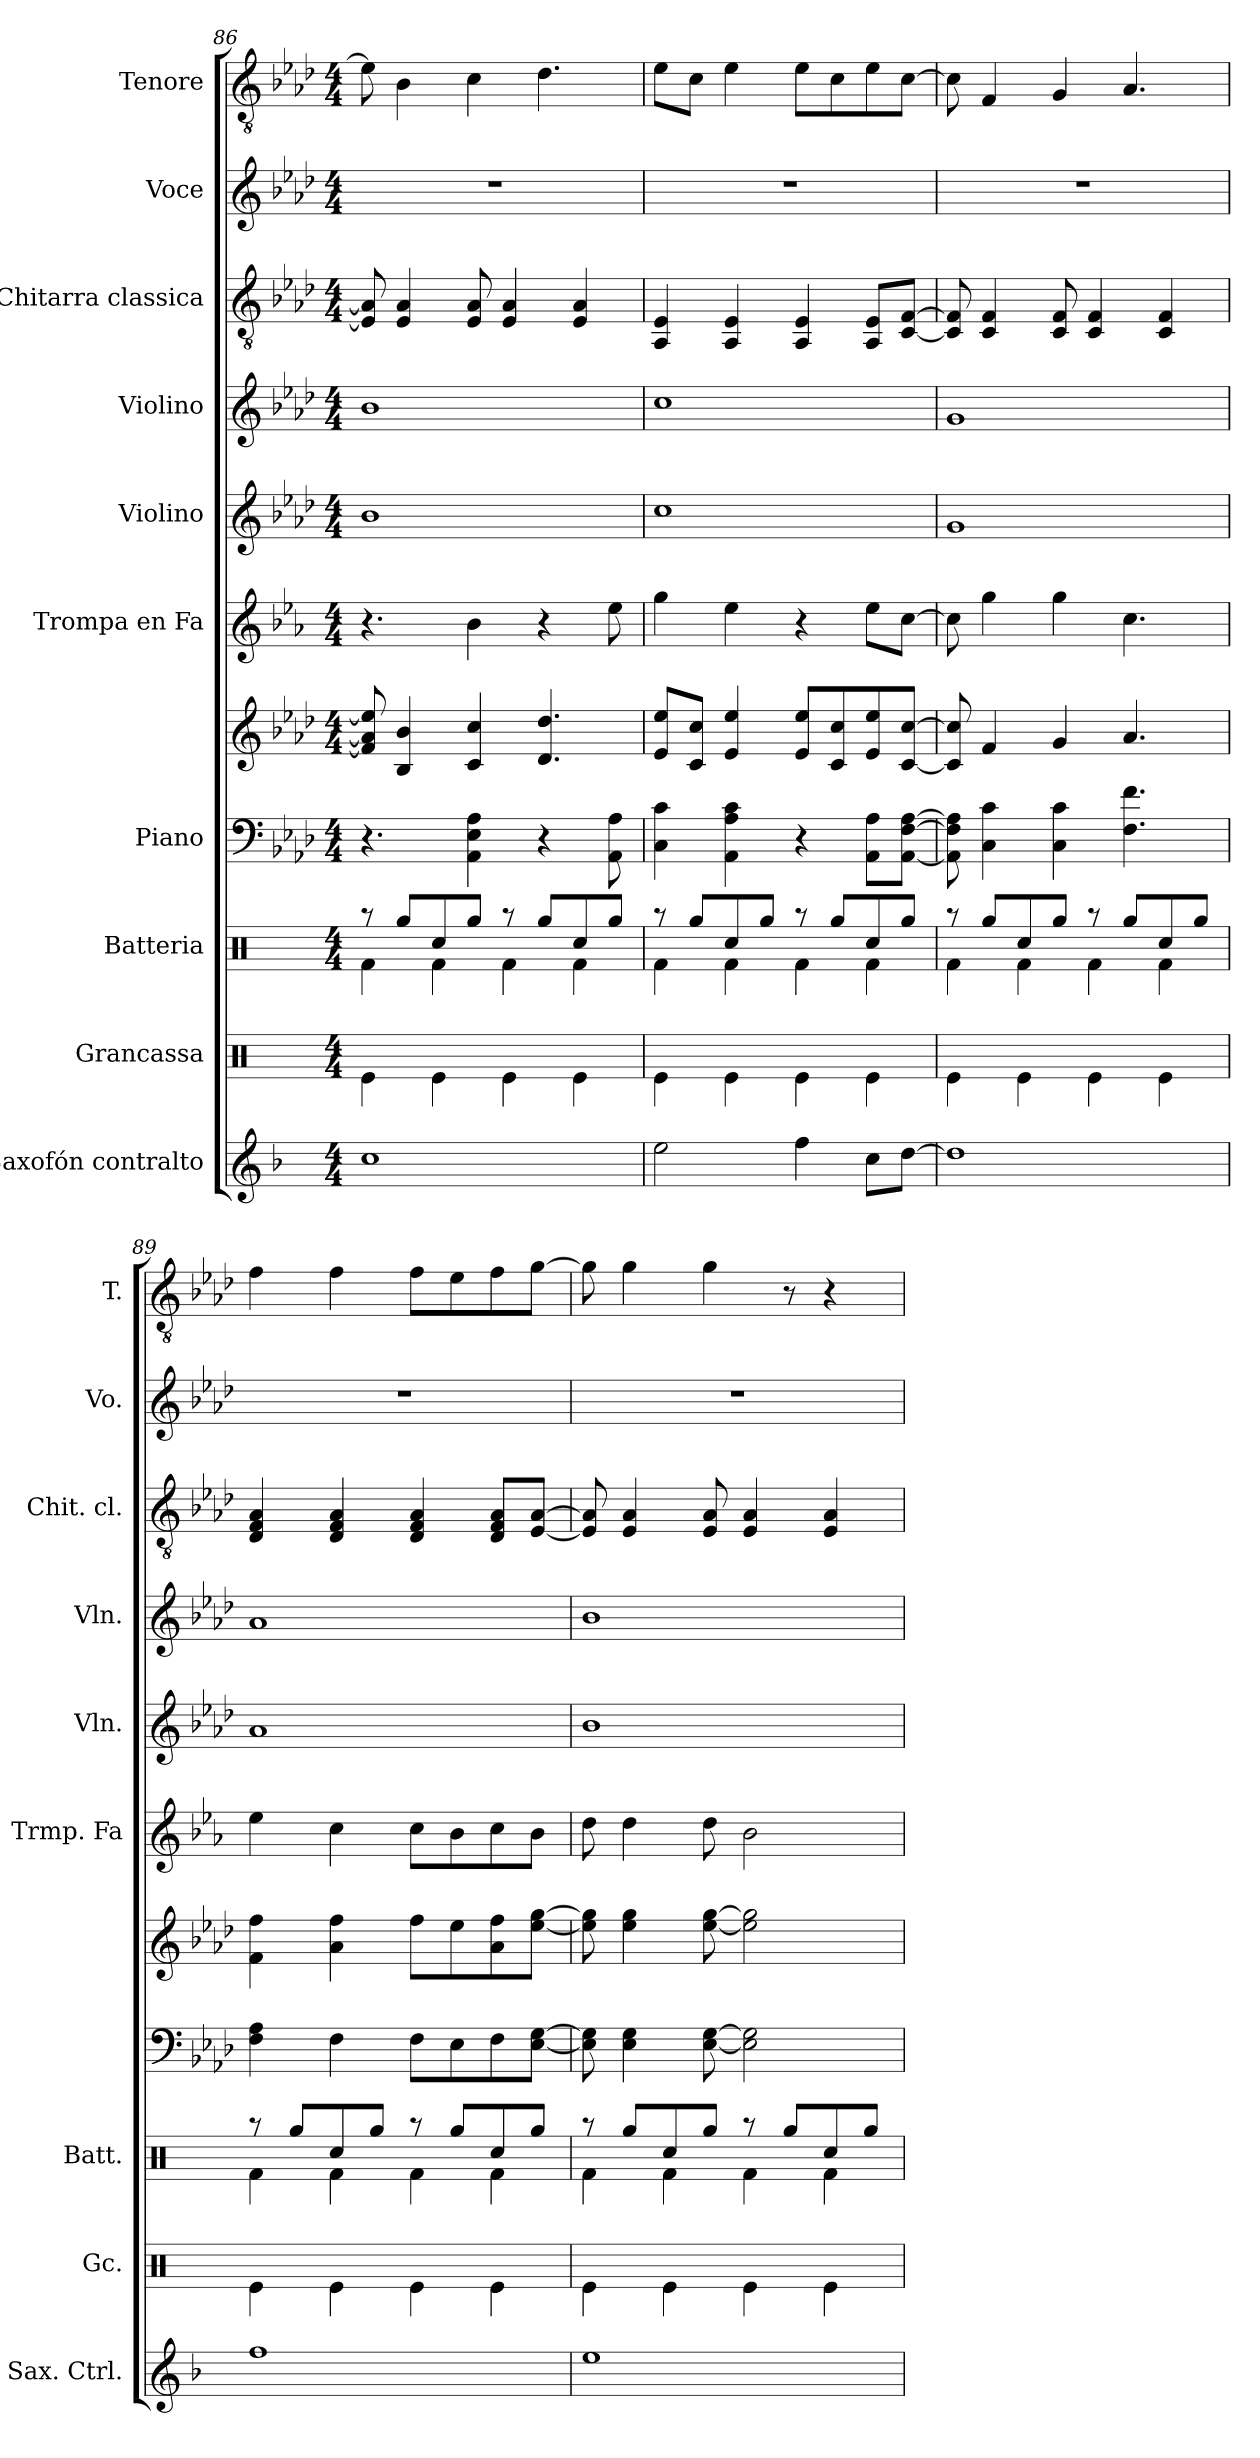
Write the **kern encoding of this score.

**kern	**kern	**kern	**kern	**kern	**kern	**kern	**kern	**kern	**kern	**kern
*part10	*part9	*part8	*part7	*part7	*part6	*part5	*part4	*part3	*part2	*part1
*staff11	*staff10	*staff9	*staff8	*staff7	*staff6	*staff5	*staff4	*staff3	*staff2	*staff1
*I"Saxofón contralto	*I"Grancassa	*I"Batteria	*I"Piano	*	*I"Trompa en Fa	*I"Violino	*I"Violino	*I"Chitarra classica	*I"Voce	*I"Tenore
*I'Sax. Ctrl.	*I'Gc.	*I'Batt.	*	*	*I'Trmp. Fa	*I'Vln.	*I'Vln.	*I'Chit. cl.	*I'Vo.	*I'T.
*clefG2	*clefX	*clefX	*clefF4	*clefG2	*clefG2	*clefG2	*clefG2	*clefGv2	*clefG2	*clefGv2
*ITrd5c9	*	*	*	*	*ITrd4c7	*	*	*	*	*
*k[b-e-a-d-]	*k[]	*k[]	*k[b-e-a-d-]	*k[b-e-a-d-]	*k[b-e-a-d-]	*k[b-e-a-d-]	*k[b-e-a-d-]	*k[b-e-a-d-]	*k[b-e-a-d-]	*k[b-e-a-d-]
*M4/4	*M4/4	*M4/4	*M4/4	*M4/4	*M4/4	*M4/4	*M4/4	*M4/4	*M4/4	*M4/4
=86	=86	=86	=86	=86	=86	=86	=86	=86	=86	=86
*	*	*^	*	*	*	*	*	*	*	*
1e-	4Re\	8r	4Rf\	4.r	8f/] 8a-/] 8ee-/]	4.r	1b-	1b-	8E-/] 8A-/]	1r	8e-\]
.	.	8Rgg/L	.	.	4B-/ 4b-/	.	.	.	4E-/ 4A-/	.	4B-\
.	4Re\	8Rcc/	4Rf\	.	.	.	.	.	.	.	.
.	.	8Rgg/J	.	4AA-\ 4E-\ 4A-\	4c/ 4cc/	4e-\	.	.	8E-/ 8A-/	.	4c\
.	4Re\	8r	4Rf\	.	.	.	.	.	4E-/ 4A-/	.	.
.	.	8Rgg/L	.	4r	4.d-/ 4.dd-/	4r	.	.	.	.	4.d-\
.	4Re\	8Rcc/	4Rf\	.	.	.	.	.	4E-/ 4A-/	.	.
.	.	8Rgg/J	.	8AA-\ 8A-\	.	8a-\	.	.	.	.	.
!!LO:PB:g=z
=87	=87	=87	=87	=87	=87	=87	=87	=87	=87	=87	=87
2g\	4Re\	8r	4Rf\	4C\ 4c\	8e-/ 8ee-/L	4cc\	1cc	1cc	4AA-/ 4E-/	1r	8e-\L
.	.	8Rgg/L	.	.	8c/ 8cc/J	.	.	.	.	.	8c\J
.	4Re\	8Rcc/	4Rf\	4AA-\ 4A-\ 4c\	4e-/ 4ee-/	4a-\	.	.	4AA-/ 4E-/	.	4e-\
.	.	8Rgg/J	.	.	.	.	.	.	.	.	.
4a-\	4Re\	8r	4Rf\	4r	8e-/ 8ee-/L	4r	.	.	4AA-/ 4E-/	.	8e-\L
.	.	8Rgg/L	.	.	8c/ 8cc/	.	.	.	.	.	8c\
8e-\L	4Re\	8Rcc/	4Rf\	8AA-\ 8A-\L	8e-/ 8ee-/	8a-\L	.	.	8AA-/ 8E-/L	.	8e-\
[8f\J	.	8Rgg/J	.	[8AA-\ [8F\ [8A-\J	[8c/ [8cc/J	[8f\J	.	.	[8C/ [8F/J	.	[8c\J
=88	=88	=88	=88	=88	=88	=88	=88	=88	=88	=88	=88
1f]	4Re\	8r	4Rf\	8AA-\] 8F\] 8A-\]	8c/] 8cc/]	8f\]	1g	1g	8C/] 8F/]	1r	8c\]
.	.	8Rgg/L	.	4C\ 4c\	4f/	4cc\	.	.	4C/ 4F/	.	4F/
.	4Re\	8Rcc/	4Rf\	.	.	.	.	.	.	.	.
.	.	8Rgg/J	.	4C\ 4c\	4g/	4cc\	.	.	8C/ 8F/	.	4G/
.	4Re\	8r	4Rf\	.	.	.	.	.	4C/ 4F/	.	.
.	.	8Rgg/L	.	4.F\ 4.f\	4.a-/	4.f\	.	.	.	.	4.A-/
.	4Re\	8Rcc/	4Rf\	.	.	.	.	.	4C/ 4F/	.	.
.	.	8Rgg/J	.	.	.	.	.	.	.	.	.
=89	=89	=89	=89	=89	=89	=89	=89	=89	=89	=89	=89
1a-	4Re\	8r	4Rf\	4F\ 4A-\	4f\ 4ff\	4a-\	1a-	1a-	4D-/ 4F/ 4A-/	1r	4f\
.	.	8Rgg/L	.	.	.	.	.	.	.	.	.
.	4Re\	8Rcc/	4Rf\	4F\	4a-\ 4ff\	4f\	.	.	4D-/ 4F/ 4A-/	.	4f\
.	.	8Rgg/J	.	.	.	.	.	.	.	.	.
.	4Re\	8r	4Rf\	8F\L	8ff\L	8f\L	.	.	4D-/ 4F/ 4A-/	.	8f\L
.	.	8Rgg/L	.	8E-\	8ee-\	8e-\	.	.	.	.	8e-\
.	4Re\	8Rcc/	4Rf\	8F\	8a-\ 8ff\	8f\	.	.	8D-/ 8F/ 8A-/L	.	8f\
.	.	8Rgg/J	.	[8E-\ [8G\J	[8ee-\ [8gg\J	8e-\J	.	.	[8E-/ [8A-/J	.	[8g\J
=90	=90	=90	=90	=90	=90	=90	=90	=90	=90	=90	=90
1g	4Re\	8r	4Rf\	8E-\] 8G\]	8ee-\] 8gg\]	8g\	1b-	1b-	8E-/] 8A-/]	1r	8g\]
.	.	8Rgg/L	.	4E-\ 4G\	4ee-\ 4gg\	4g\	.	.	4E-/ 4A-/	.	4g\
.	4Re\	8Rcc/	4Rf\	.	.	.	.	.	.	.	.
.	.	8Rgg/J	.	[8E-\ [8G\	[8ee-\ [8gg\	8g\	.	.	8E-/ 8A-/	.	4g\
.	4Re\	8r	4Rf\	2E-\] 2G\]	2ee-\] 2gg\]	2e-\	.	.	4E-/ 4A-/	.	.
.	.	8Rgg/L	.	.	.	.	.	.	.	.	8r
.	4Re\	8Rcc/	4Rf\	.	.	.	.	.	4E-/ 4A-/	.	4r
.	.	8Rgg/J	.	.	.	.	.	.	.	.	.
*	*	*v	*v	*	*	*	*	*	*	*	*
=	=	=	=	=	=	=	=	=	=	=
*-	*-	*-	*-	*-	*-	*-	*-	*-	*-	*-
